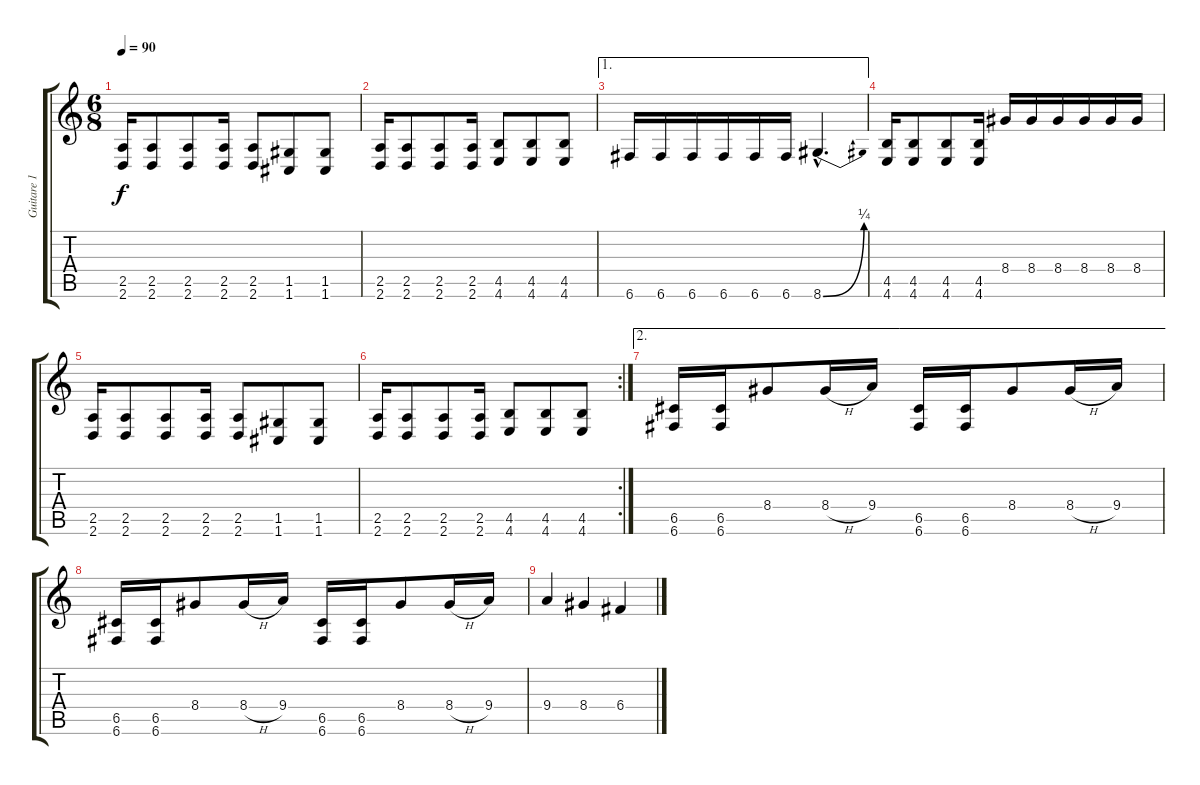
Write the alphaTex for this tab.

\track ("Guitare 1 (Matt)" "Guitare 1 ") {instrument distortionguitar}
\staff {score tabs}
\tuning (D4 A3 F3 C3 G2 C2) {hide}
\ts (6 8)
\tempo 90
\clef g2
\ks c
(2.5 2.6).16{dy f} (2.5 2.6).8 (2.5 2.6).8 (2.5 2.6).16 (2.5 2.6).8 (1.5 1.6).8 (1.5 1.6).8 |
(2.5 2.6).16 (2.5 2.6).8 (2.5 2.6).8 (2.5 2.6).16 (4.5 4.6).8 (4.5 4.6).8 (4.5 4.6).8 |
\ae 1
6.6.16 6.6.16 6.6.16 6.6.16 6.6.16 6.6.16 8.6{be (bend 0 0 60 1) hac}.4{d} |
(4.5 4.6).16 (4.5 4.6).8 (4.5 4.6).8 (4.5 4.6).16 8.4.16 8.4.16 8.4.16 8.4.16 8.4.16 8.4.16 |
(2.5 2.6).16 (2.5 2.6).8 (2.5 2.6).8 (2.5 2.6).16 (2.5 2.6).8 (1.5 1.6).8 (1.5 1.6).8 |
\rc 2
(2.5 2.6).16 (2.5 2.6).8 (2.5 2.6).8 (2.5 2.6).16 (4.5 4.6).8 (4.5 4.6).8 (4.5 4.6).8 |
\ae 2
(6.5 6.6).16 (6.5 6.6).16 8.4.8 8.4{h}.16 9.4.16 (6.5 6.6).16 (6.5 6.6).16 8.4.8 8.4{h}.16 9.4.16 |
(6.5 6.6).16 (6.5 6.6).16 8.4.8 8.4{h}.16 9.4.16 (6.5 6.6).16 (6.5 6.6).16 8.4.8 8.4{h}.16 9.4.16 |
9.4.4 8.4.4 6.4.4
